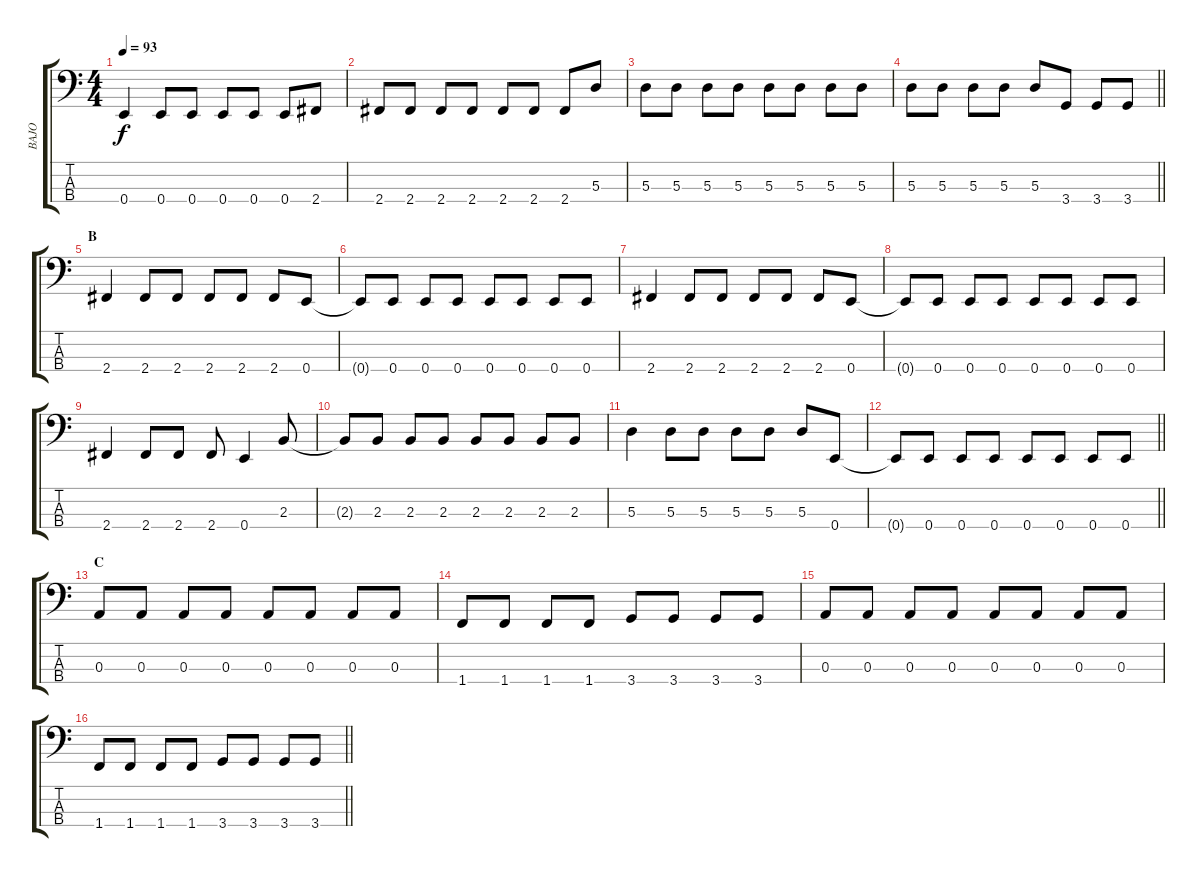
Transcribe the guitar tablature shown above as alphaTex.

\track ("BAJO" "BAJO") {instrument electricbassfinger}
\staff {score tabs}
\tuning (G2 D2 A1 E1) {hide}
\ts (4 4)
\tempo 93
\clef f4
\ks c
0.4.4{dy f} 0.4.8 0.4.8 0.4.8 0.4.8 0.4.8 2.4.8 |
2.4.8 2.4.8 2.4.8 2.4.8 2.4.8 2.4.8 2.4.8 5.3.8 |
5.3.8 5.3.8 5.3.8 5.3.8 5.3.8 5.3.8 5.3.8 5.3.8 |
\barLineRight lightlight
5.3.8 5.3.8 5.3.8 5.3.8 5.3.8 3.4.8 3.4.8 3.4.8 |
\section ("" "B")
2.4.4 2.4.8 2.4.8 2.4.8 2.4.8 2.4.8 0.4.8 |
0.4{t}.8 0.4.8 0.4.8 0.4.8 0.4.8 0.4.8 0.4.8 0.4.8 |
2.4.4 2.4.8 2.4.8 2.4.8 2.4.8 2.4.8 0.4.8 |
0.4{t}.8 0.4.8 0.4.8 0.4.8 0.4.8 0.4.8 0.4.8 0.4.8 |
2.4.4 2.4.8 2.4.8 2.4.8 0.4.4 2.3.8 |
2.3{t}.8 2.3.8 2.3.8 2.3.8 2.3.8 2.3.8 2.3.8 2.3.8 |
5.3.4 5.3.8 5.3.8 5.3.8 5.3.8 5.3.8 0.4.8 |
\barLineRight lightlight
0.4{t}.8 0.4.8 0.4.8 0.4.8 0.4.8 0.4.8 0.4.8 0.4.8 |
\section ("" "C")
0.3.8 0.3.8 0.3.8 0.3.8 0.3.8 0.3.8 0.3.8 0.3.8 |
1.4.8 1.4.8 1.4.8 1.4.8 3.4.8 3.4.8 3.4.8 3.4.8 |
0.3.8 0.3.8 0.3.8 0.3.8 0.3.8 0.3.8 0.3.8 0.3.8 |
\barLineRight lightlight
1.4.8 1.4.8 1.4.8 1.4.8 3.4.8 3.4.8 3.4.8 3.4.8
